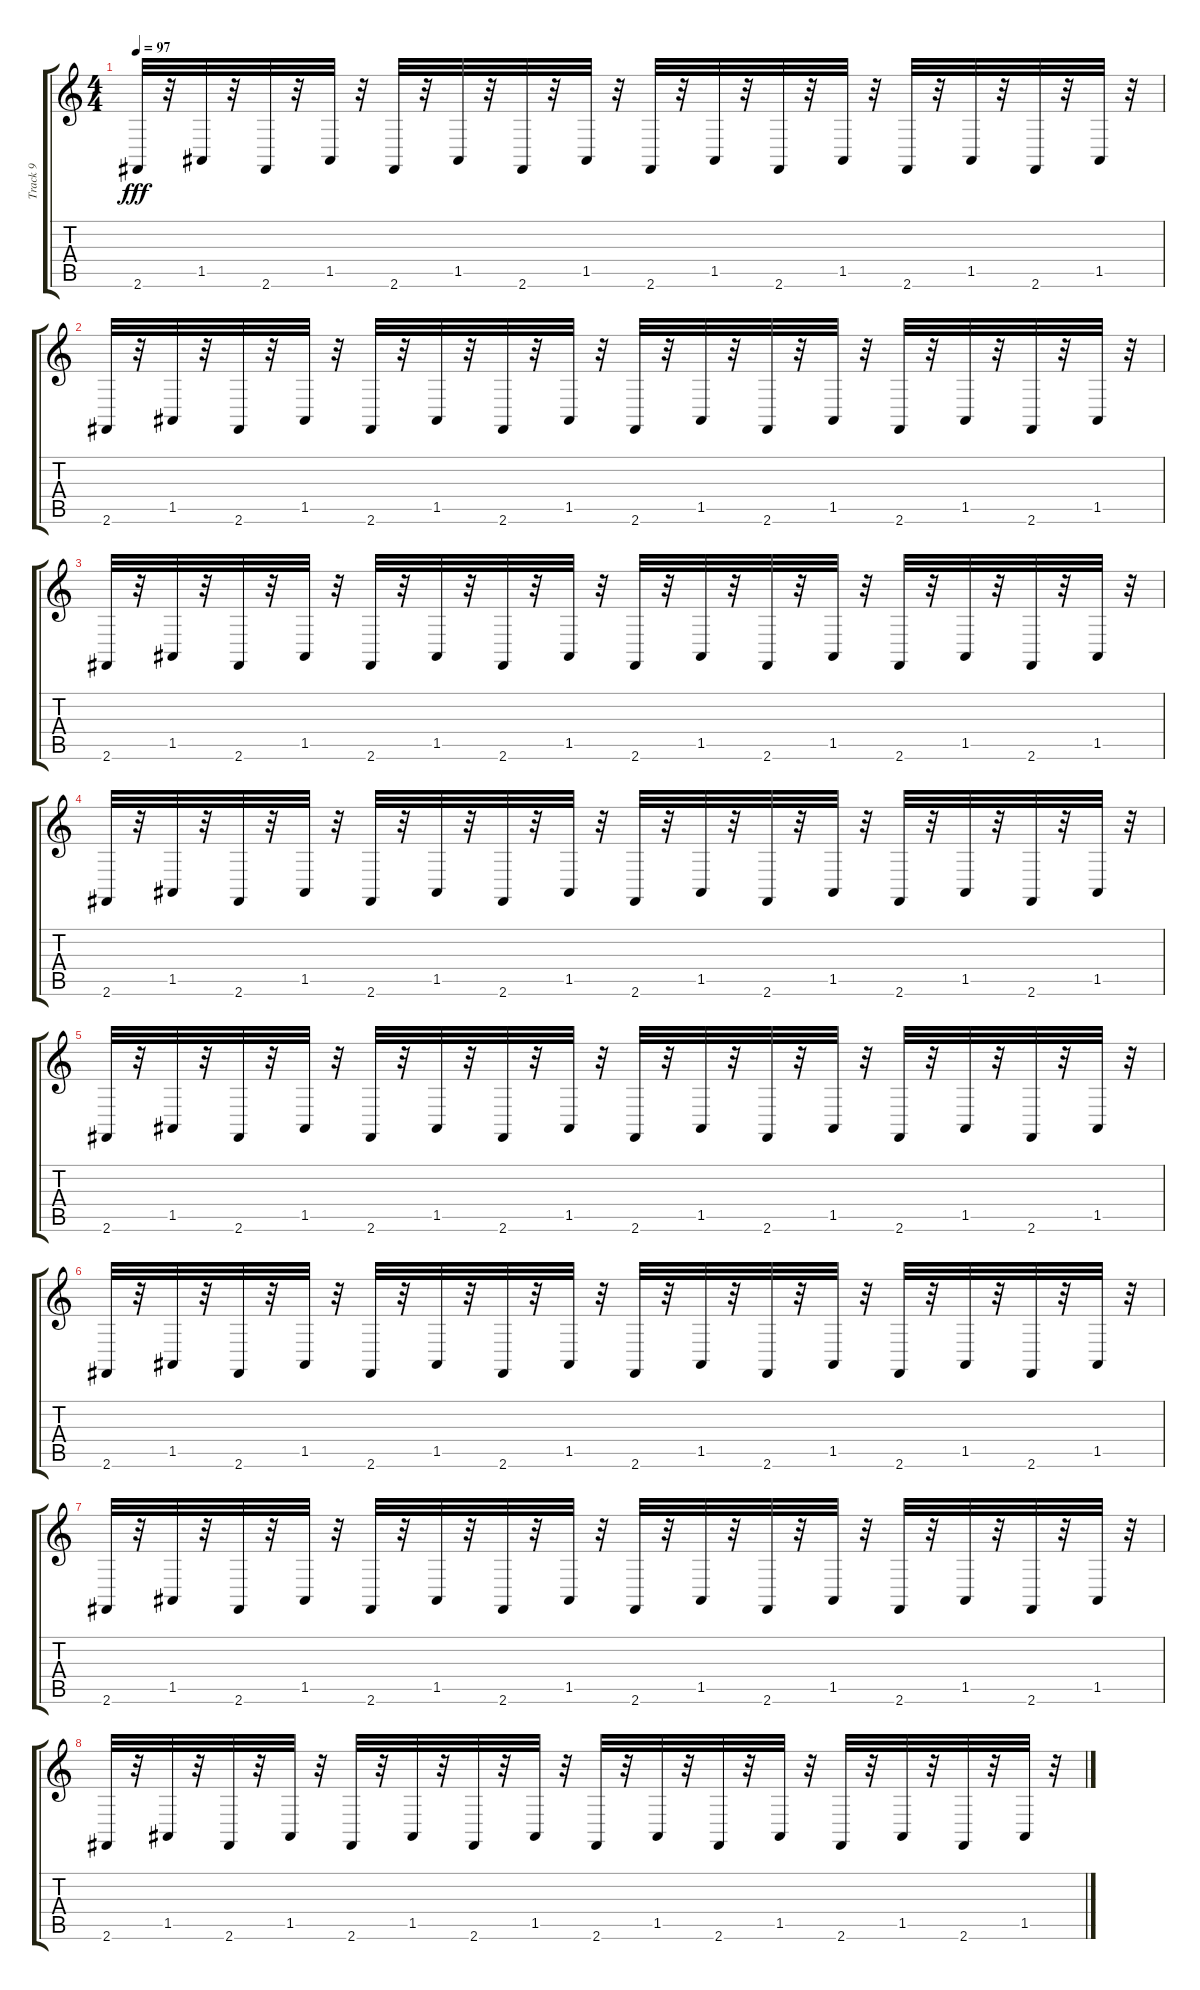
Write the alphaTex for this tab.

\track ("Track 9" "Track 9") {instrument acousticgrandpiano}
\staff {score tabs}
\tuning (E4 B3 G3 D3 A2 E2) {hide}
\ts (4 4)
\tempo 97
\clef g2
\ks c
2.6.32{dy fff} r.32 1.5.32 r.32 2.6.32 r.32 1.5.32 r.32 2.6.32 r.32 1.5.32 r.32 2.6.32 r.32 1.5.32 r.32 2.6.32 r.32 1.5.32 r.32 2.6.32 r.32 1.5.32 r.32 2.6.32 r.32 1.5.32 r.32 2.6.32 r.32 1.5.32 r.32 |
2.6.32 r.32 1.5.32 r.32 2.6.32 r.32 1.5.32 r.32 2.6.32 r.32 1.5.32 r.32 2.6.32 r.32 1.5.32 r.32 2.6.32 r.32 1.5.32 r.32 2.6.32 r.32 1.5.32 r.32 2.6.32 r.32 1.5.32 r.32 2.6.32 r.32 1.5.32 r.32 |
2.6.32 r.32 1.5.32 r.32 2.6.32 r.32 1.5.32 r.32 2.6.32 r.32 1.5.32 r.32 2.6.32 r.32 1.5.32 r.32 2.6.32 r.32 1.5.32 r.32 2.6.32 r.32 1.5.32 r.32 2.6.32 r.32 1.5.32 r.32 2.6.32 r.32 1.5.32 r.32 |
2.6.32 r.32 1.5.32 r.32 2.6.32 r.32 1.5.32 r.32 2.6.32 r.32 1.5.32 r.32 2.6.32 r.32 1.5.32 r.32 2.6.32 r.32 1.5.32 r.32 2.6.32 r.32 1.5.32 r.32 2.6.32 r.32 1.5.32 r.32 2.6.32 r.32 1.5.32 r.32 |
2.6.32 r.32 1.5.32 r.32 2.6.32 r.32 1.5.32 r.32 2.6.32 r.32 1.5.32 r.32 2.6.32 r.32 1.5.32 r.32 2.6.32 r.32 1.5.32 r.32 2.6.32 r.32 1.5.32 r.32 2.6.32 r.32 1.5.32 r.32 2.6.32 r.32 1.5.32 r.32 |
2.6.32 r.32 1.5.32 r.32 2.6.32 r.32 1.5.32 r.32 2.6.32 r.32 1.5.32 r.32 2.6.32 r.32 1.5.32 r.32 2.6.32 r.32 1.5.32 r.32 2.6.32 r.32 1.5.32 r.32 2.6.32 r.32 1.5.32 r.32 2.6.32 r.32 1.5.32 r.32 |
2.6.32 r.32 1.5.32 r.32 2.6.32 r.32 1.5.32 r.32 2.6.32 r.32 1.5.32 r.32 2.6.32 r.32 1.5.32 r.32 2.6.32 r.32 1.5.32 r.32 2.6.32 r.32 1.5.32 r.32 2.6.32 r.32 1.5.32 r.32 2.6.32 r.32 1.5.32 r.32 |
2.6.32 r.32 1.5.32 r.32 2.6.32 r.32 1.5.32 r.32 2.6.32 r.32 1.5.32 r.32 2.6.32 r.32 1.5.32 r.32 2.6.32 r.32 1.5.32 r.32 2.6.32 r.32 1.5.32 r.32 2.6.32 r.32 1.5.32 r.32 2.6.32 r.32 1.5.32 r.32
